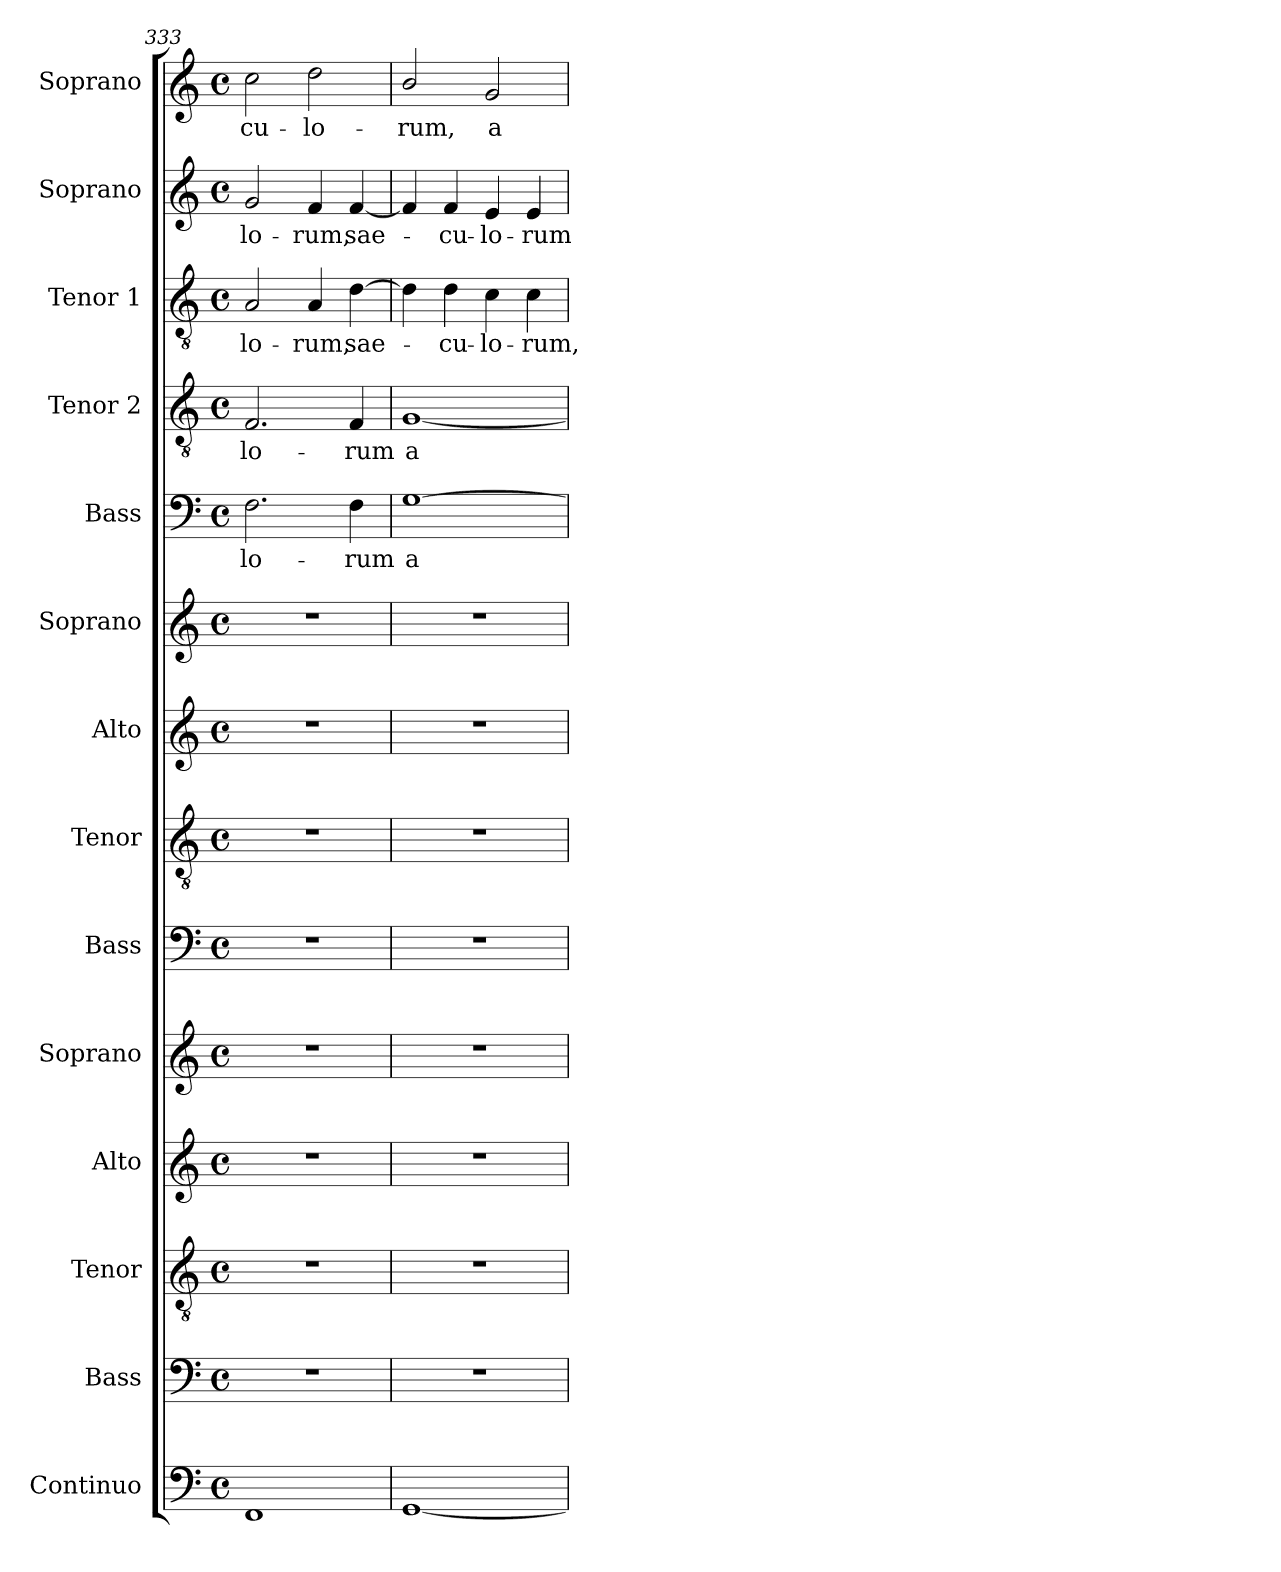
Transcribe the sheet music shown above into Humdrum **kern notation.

**kern	**kern	**kern	**kern	**kern	**kern	**kern	**kern	**kern	**kern	**text	**kern	**text	**kern	**text	**kern	**text	**kern	**text
*part14	*part13	*part12	*part11	*part10	*part9	*part8	*part7	*part6	*part5	*part5	*part4	*part4	*part3	*part3	*part2	*part2	*part1	*part1
*staff14	*staff13	*staff12	*staff11	*staff10	*staff9	*staff8	*staff7	*staff6	*staff5	*staff5	*staff4	*staff4	*staff3	*staff3	*staff2	*staff2	*staff1	*staff1
*I"Continuo	*I"Bass	*I"Tenor	*I"Alto	*I"Soprano	*I"Bass	*I"Tenor	*I"Alto	*I"Soprano	*I"Bass	*	*I"Tenor 2	*	*I"Tenor 1	*	*I"Soprano	*	*I"Soprano	*
*I'Cont.	*I'B.	*I'T.	*I'A.	*I'S.	*I'B.	*I'T.	*I'A.	*I'S.	*I'B.	*	*I'T2.	*	*I'T1.	*	*I'S.	*	*I'S.	*
!!LO:PB:g=z
*clefF4	*clefF4	*clefGv2	*clefG2	*clefG2	*clefF4	*clefGv2	*clefG2	*clefG2	*clefF4	*	*clefGv2	*	*clefGv2	*	*clefG2	*	*clefG2	*
*	*	*ITrd7c12	*	*	*	*ITrd7c12	*	*	*	*	*ITrd7c12	*	*ITrd7c12	*	*	*	*	*
*k[]	*k[]	*k[]	*k[]	*k[]	*k[]	*k[]	*k[]	*k[]	*k[]	*	*k[]	*	*k[]	*	*k[]	*	*k[]	*
*C:	*C:	*C:	*C:	*C:	*C:	*C:	*C:	*C:	*C:	*	*C:	*	*C:	*	*C:	*	*C:	*
*M4/4	*M4/4	*M4/4	*M4/4	*M4/4	*M4/4	*M4/4	*M4/4	*M4/4	*M4/4	*	*M4/4	*	*M4/4	*	*M4/4	*	*M4/4	*
*met(c)	*met(c)	*met(c)	*met(c)	*met(c)	*met(c)	*met(c)	*met(c)	*met(c)	*met(c)	*	*met(c)	*	*met(c)	*	*met(c)	*	*met(c)	*
=333	=333	=333	=333	=333	=333	=333	=333	=333	=333	=333	=333	=333	=333	=333	=333	=333	=333	=333
!	!	!	!	!	!	!	!	!	!	!LO:LY:b:color=#000000	!	!	!	!	!	!	!	!
!	!	!	!	!	!	!	!	!	!	!	!	!LO:LY:b:color=#000000	!	!	!	!	!	!
!	!	!	!	!	!	!	!	!	!	!	!	!	!	!LO:LY:b:color=#000000	!	!	!	!
!	!	!	!	!	!	!	!	!	!	!	!	!	!	!	!	!LO:LY:b:color=#000000	!	!
!	!	!	!	!	!	!	!	!	!	!	!	!	!	!	!	!	!	!LO:LY:b:color=#000000
1FFi	1r	1r	1r	1r	1r	1r	1r	1r	2.Fi\	-lo-	2.FFi/	-lo-	2AAi/	-lo-	2gi/	-lo-	2cci\	-cu-
!	!	!	!	!	!	!	!	!	!	!	!	!	!	!LO:LY:b:color=#000000	!	!	!	!
!	!	!	!	!	!	!	!	!	!	!	!	!	!	!	!	!LO:LY:b:color=#000000	!	!
!	!	!	!	!	!	!	!	!	!	!	!	!	!	!	!	!	!	!LO:LY:b:color=#000000
.	.	.	.	.	.	.	.	.	.	.	.	.	4AAi/	-rum,	4fi/	-rum,	2ddi\	-lo-
!	!	!	!	!	!	!	!	!	!	!LO:LY:b:color=#000000	!	!	!	!	!	!	!	!
!	!	!	!	!	!	!	!	!	!	!	!	!LO:LY:b:color=#000000	!	!	!	!	!	!
!	!	!	!	!	!	!	!	!	!	!	!	!	!	!LO:LY:b:color=#000000	!	!	!	!
!	!	!	!	!	!	!	!	!	!	!	!	!	!	!	!	!LO:LY:b:color=#000000	!	!
.	.	.	.	.	.	.	.	.	4Fi\	-rum	4FFi/	-rum	[4Di\	sae-	[4fi/	sae-	.	.
=334	=334	=334	=334	=334	=334	=334	=334	=334	=334	=334	=334	=334	=334	=334	=334	=334	=334	=334
!	!	!	!	!	!	!	!	!	!	!LO:LY:b:color=#000000	!	!	!	!	!	!	!	!
!	!	!	!	!	!	!	!	!	!	!	!	!LO:LY:b:color=#000000	!	!	!	!	!	!
!	!	!	!	!	!	!	!	!	!	!	!	!	!	!	!	!	!	!LO:LY:b:color=#000000
[1GGi	1r	1r	1r	1r	1r	1r	1r	1r	[1Gi	a-	[1GGi	a-	4Di\]	.	4fi/]	.	2bi/	-rum,
!	!	!	!	!	!	!	!	!	!	!	!	!	!	!LO:LY:b:color=#000000	!	!	!	!
!	!	!	!	!	!	!	!	!	!	!	!	!	!	!	!	!LO:LY:b:color=#000000	!	!
.	.	.	.	.	.	.	.	.	.	.	.	.	4Di\	-cu-	4fi/	-cu-	.	.
!	!	!	!	!	!	!	!	!	!	!	!	!	!	!LO:LY:b:color=#000000	!	!	!	!
!	!	!	!	!	!	!	!	!	!	!	!	!	!	!	!	!LO:LY:b:color=#000000	!	!
!	!	!	!	!	!	!	!	!	!	!	!	!	!	!	!	!	!	!LO:LY:b:color=#000000
.	.	.	.	.	.	.	.	.	.	.	.	.	4Ci\	-lo-	4ei/	-lo-	2gi/	a-
!	!	!	!	!	!	!	!	!	!	!	!	!	!	!LO:LY:b:color=#000000	!	!	!	!
!	!	!	!	!	!	!	!	!	!	!	!	!	!	!	!	!LO:LY:b:color=#000000	!	!
.	.	.	.	.	.	.	.	.	.	.	.	.	4Ci\	-rum,	4ei/	-rum	.	.
=	=	=	=	=	=	=	=	=	=	=	=	=	=	=	=	=	=	=
*-	*-	*-	*-	*-	*-	*-	*-	*-	*-	*-	*-	*-	*-	*-	*-	*-	*-	*-
